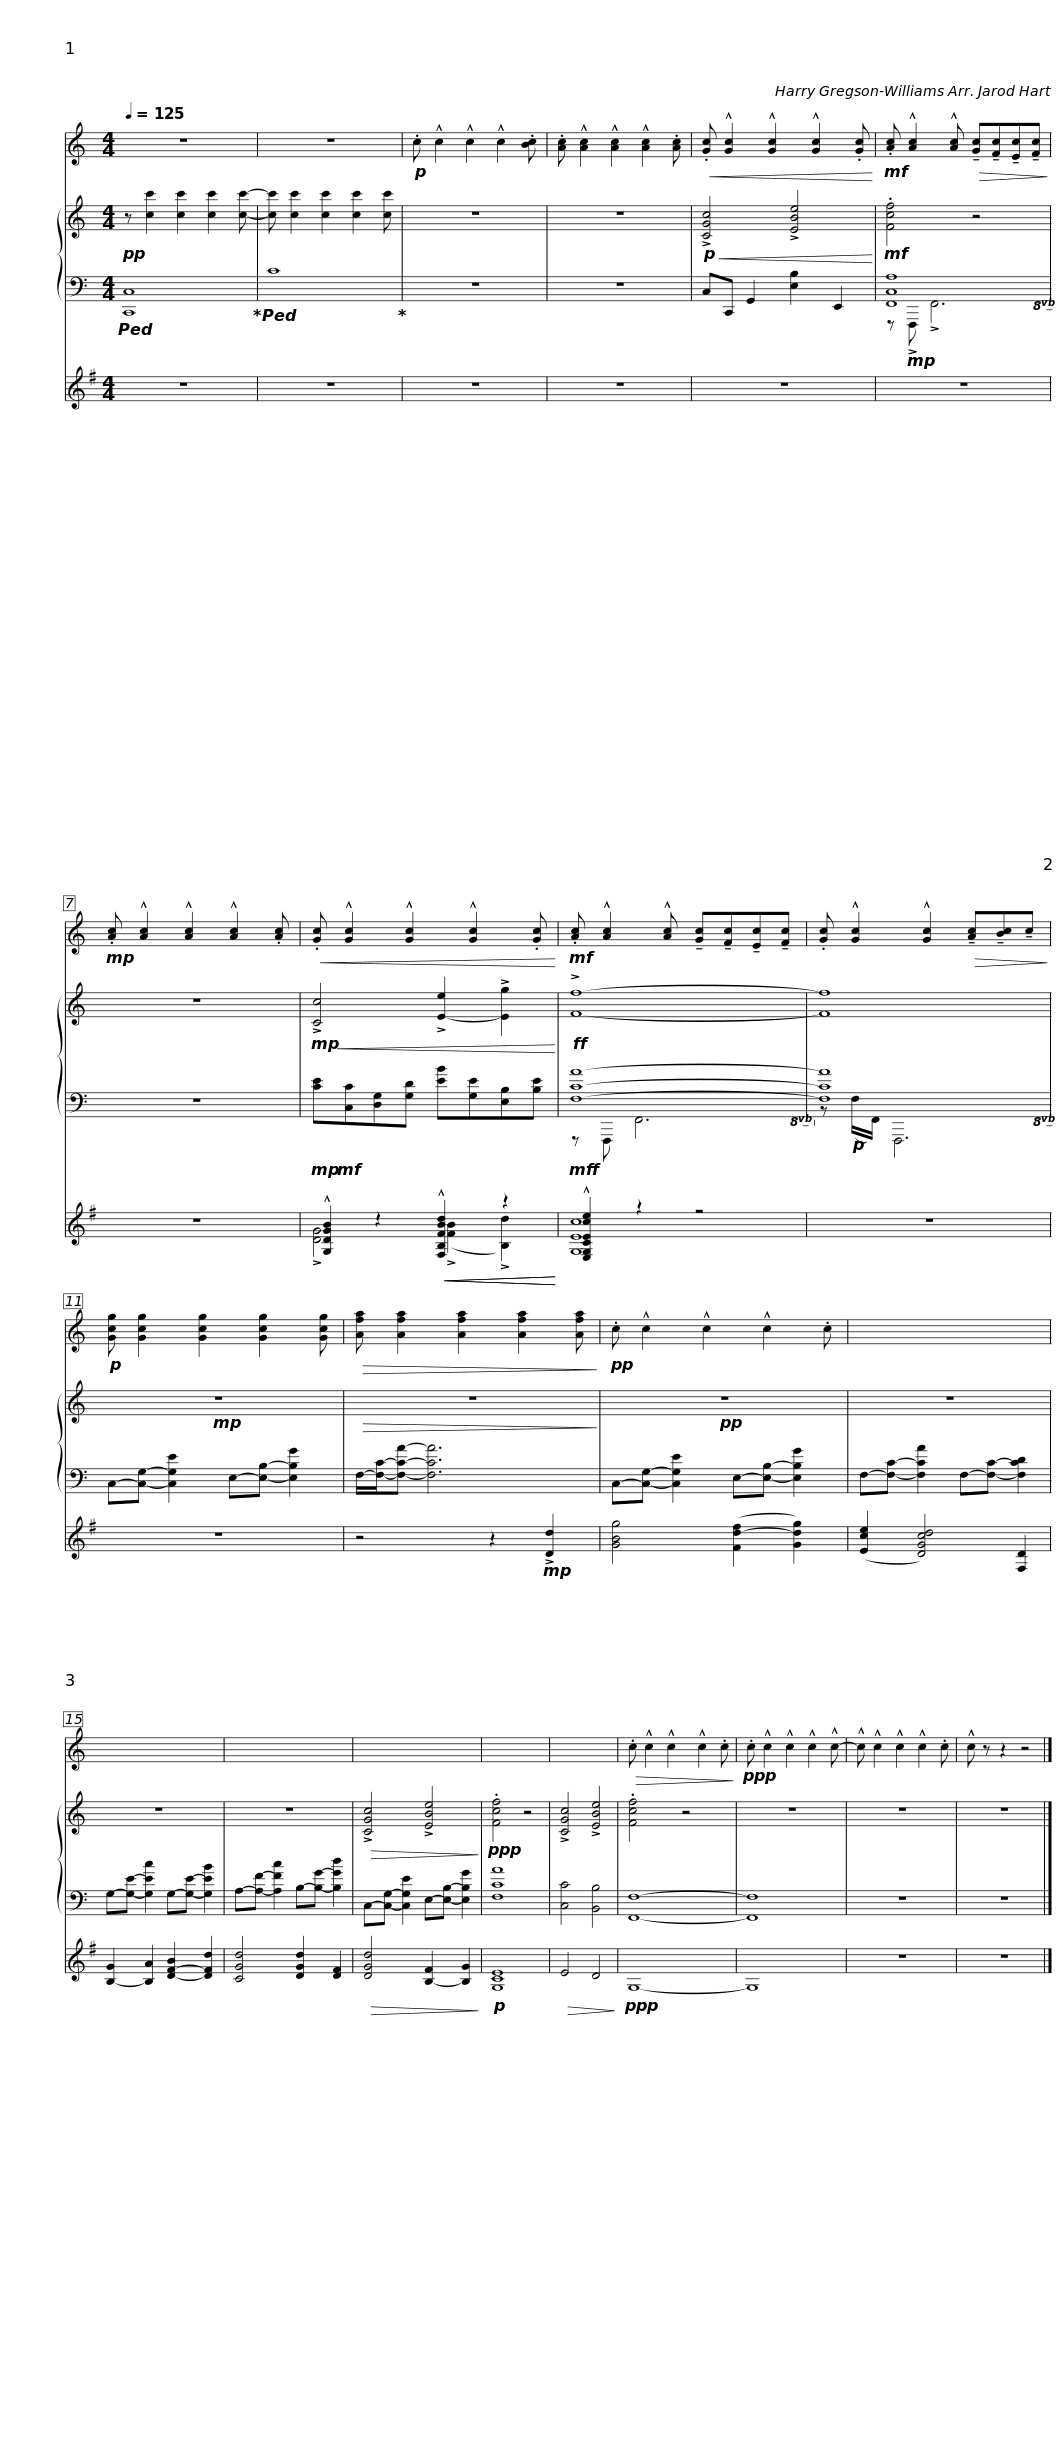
X:1
%%score 1 { 2 | ( 3 4 ) } ( 5 6 )
L:1/8
Q:1/4=125
M:4/4
I:linebreak $
K:C
V:1 treble
V:2 treble
V:3 bass
V:4 bass
V:5 treble transpose=-7
V:6 treble transpose="-7 "
V:1
 z8 | z8 |!p! .c !^!c2 !^!c2 !^!c2 .[Bc] | .[Ac] !^![Ac]2 !^![Ac]2 !^![Ac]2 .[Ac] |!<(! .[Gc] !^![Gc]2 !^![Gc]2 !^![Gc]2 .[Gc]!<)! |$ %5
!mf! .[Ac] !^![Ac]2 !^![Ac]!>(! !tenuto![Gc]!tenuto![Fc]!tenuto![Ec]!tenuto![Fc]!>)! |!mp! .[Ac] !^![Ac]2 !^![Ac]2 !^![Ac]2 .[Ac] |!<(! .[Gc] !^![Gc]2 !^![Gc]2 !^![Gc]2 .[Gc]!<)! |!mf! .[Ac] !^![Ac]2 !^![Ac] !tenuto![Gc]!tenuto![Fc]!tenuto![Ec]!tenuto![Fc] | .[Gc] !^![Gc]2 !^![Gc]2!>(! !tenuto![Ac]!tenuto![Bc]!tenuto!c!>)! |$ %10
!p! [Gcg] [Gcg]2 [Gcg]2 [Gcg]2 [Gcg] |!>(! [Afa] [Afa]2 [Afa]2 [Afa]2 [Afa]!>)! |!pp! .c !^!c2 !^!c2 !^!c2 .c | x8 |$ x8 | %15
 x8 | x8 | x8 | x8 |!>(! .c !^!c2 !^!c2 !^!c2 .c!>)! |$ %20
!ppp! .c !^!c2 !^!c2 !^!c2 !^!c- | !^!c !^!c2 !^!c2 !^!c2 .c | !^!c z z2 z4 |] %23
V:2
!pp! z [cc']2 [cc']2 [cc']2 [cc']- | [cc'] [cc']2 [cc']2 [cc']2 [cc'] | z8 | z8 |!p!!<(! !>![CGc]4 !>![EBe]4!<)! |$ %5
!mf! .[Fcf]4 z4 | z8 |!mp!!<(! !>![Cc]4 !>![E-e]2 !>![Eg]2!<)! |!ff! !>![Ff]8- | [Ff]8 |$ %10
!mp! z8 |!>(! z8!>)! |!pp! z8 | z8 |$ z8 | %15
 z8 |!>(! !>![CGc]4 !>![EBe]4!>)! |!ppp! .[Fcf]4 z4 | !>![CGc]4 !>![EBe]4 | .[Fcf]4 z4 |$ %20
 z8 | z8 | z8 |] %23
V:3
!ped! [C,,C,]8!ped-up! |!ped! C8!ped-up! | z8 | z8 | C,C,, G,,2 [E,B,]2 E,,2 |$ %5
 [F,,C,A,]8!8vb(!!8vb)! | z8 | [C,E,][C,,C,][D,,G,,][G,,D,] [E,B,][G,,E,][E,,B,,][B,,E,] | [F,,C,A,]8-!8vb(!!8vb)! | [F,,C,A,]8!8vb(!!8vb)! |$ %10
 C,,-[C,,G,,]- [C,,G,,E,]2 E,,-[E,,B,,]- [E,,B,,G,]2 | F,,/-[F,,C,]/-[F,,C,A,]- [F,,C,A,]6 | C,,-[C,,G,,]- [C,,G,,E,]2 E,,-[E,,B,,]- [E,,B,,G,]2 | F,,-[F,,C,]- [F,,C,A,]2 F,,-[F,,C,]- [F,,C,D,]2 |$ G,,-[G,,E,]- [G,,E,C]2 G,,-[G,,E,]- [G,,E,B,]2 | %15
 A,,-[A,,F,]- [A,,F,C]2 B,,-[B,,G,]- [B,,G,D]2 | C,,-[C,,G,,]- [C,,G,,E,]2 E,,-[E,,B,,]- [E,,B,,G,]2 | [F,,C,A,]8 | [C,,C,]4 [B,,,B,,]4 | [F,,,F,,]8- |$ %20
 [F,,,F,,]8 | z8 | z8 |] %23
V:4
 x8 | x8 | x8 | x8 | x8 |$ %5
 z!mp!!8vb(! !>!F,,, !>!F,,,6!8vb)! | x8 | x8 | z!8vb(! F,,, F,,,6!8vb)! | z!p! (F,/F,,/)!8vb(! F,,,6!8vb)! |$ %10
 x8 | x8 | x8 | x8 |$ x8 | %15
 x8 | x8 | x8 | x8 | x8 |$ %20
 x8 | x8 | x8 |] %23
V:5
[K:G] z8 | z8 | z8 | z8 | z8 |$ %5
 z8 | z8 |!mp!!mf! !^![G,DGB]2 z2!<(!!<(! !^![F,B,FBd]2 z2!<)!!<)! |!mf!!f! !^![E,G,CEce]2 z2 z4 | z8 |$ %10
 z8 | z4 z2!mp! !>![Dd]2 | [GBg]4 ([Fd-f]2 [Gdg]2) | ([Ece]2 [DGcd]4) [F,D]2 |$ [B,-G]2 [B,A]2 [D-F-B]2 [DFd]2 | %15
 [CGd]4 [DGd]2 [DF]2 |!>(! [DGd]4 [B,-F]2 [B,G]2!>)! |!p! [G,CE]8 |!>(! E4 D4!>)! |!ppp! G,8- |$ %20
 G,8 | z8 | z8 |] %23
V:6
[K:G] x8 | x8 | x8 | x8 | x8 |$ %5
 x8 | x8 | !>![DG]4 (!>![FB]2 !>![B,d]2) | [G,Ec]8 | x8 |$ %10
 x8 | x8 | x8 | x8 |$ x8 | %15
 x8 | x8 | x8 | x8 | x8 |$ %20
 x8 | x8 | x8 |] %23
